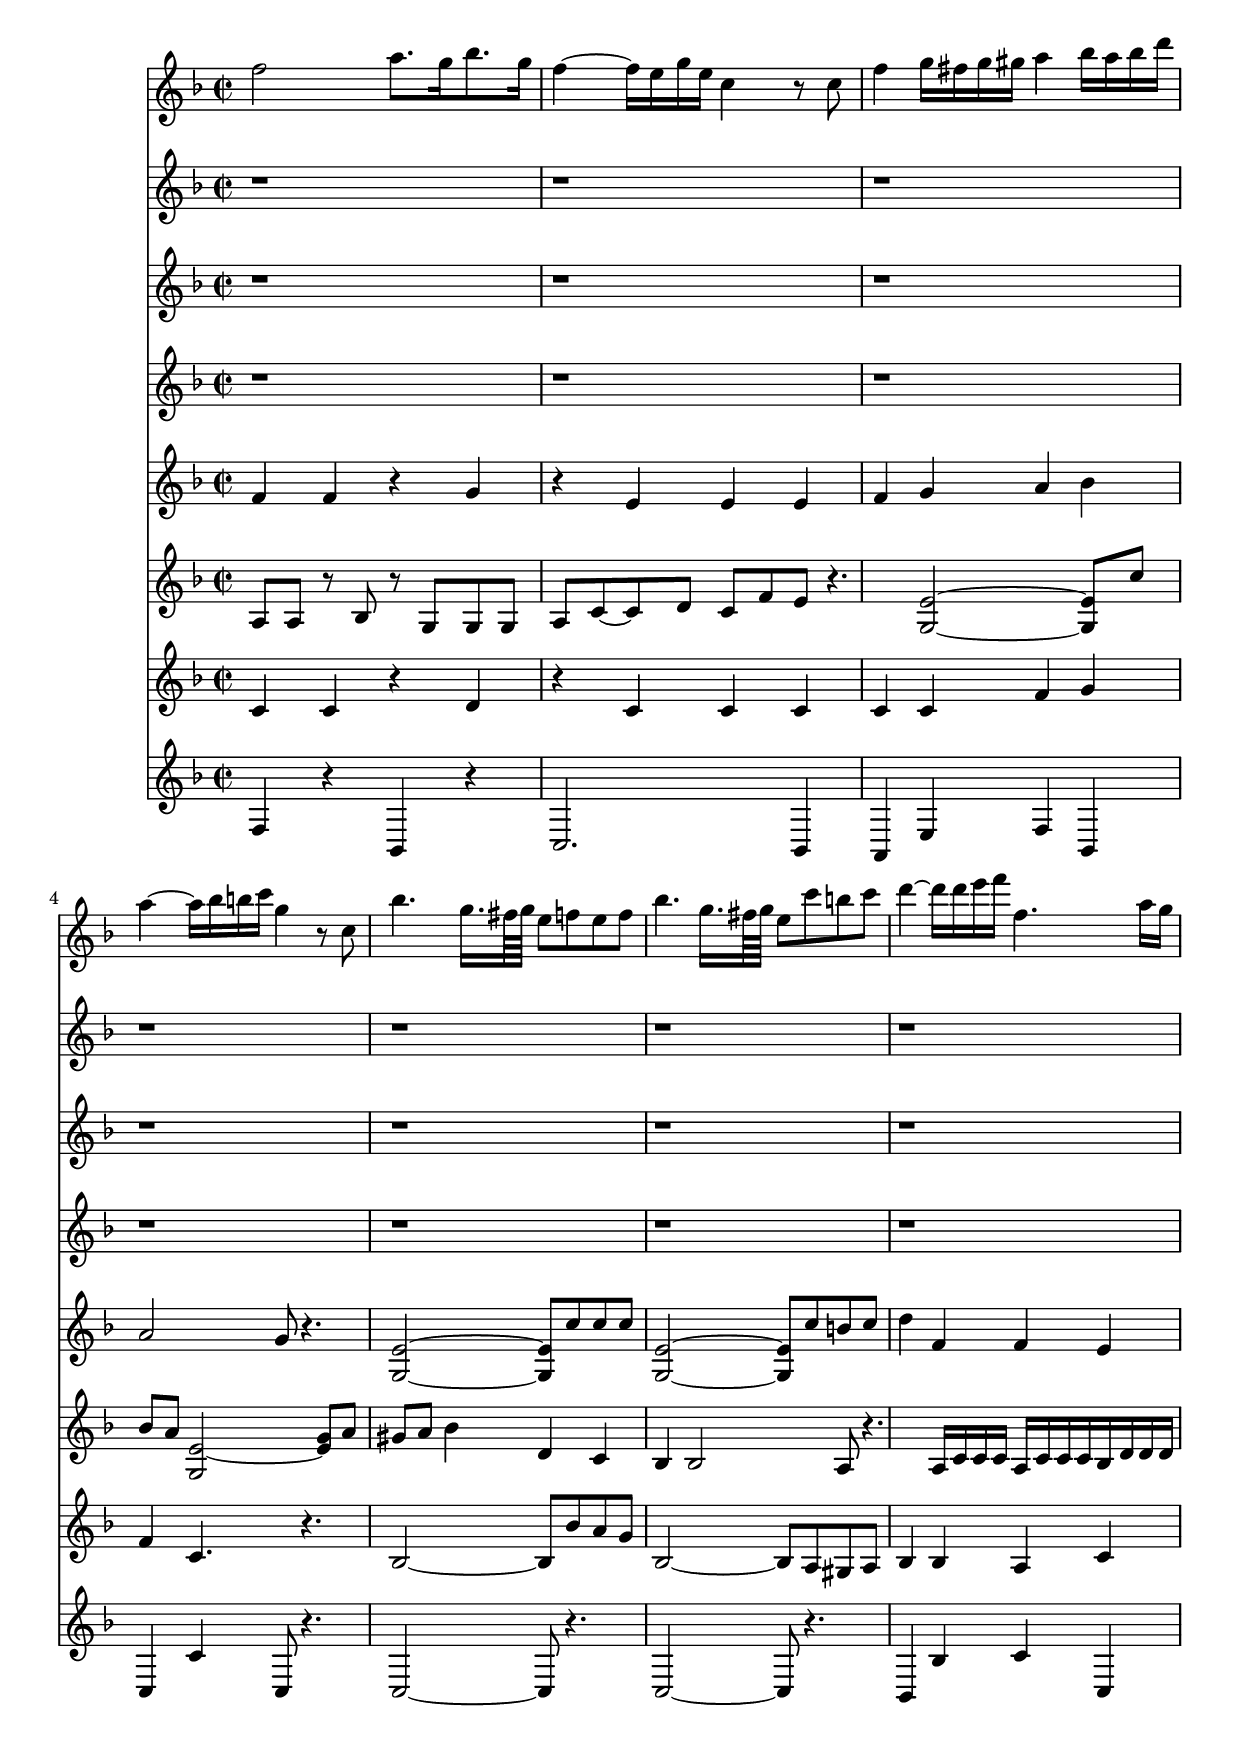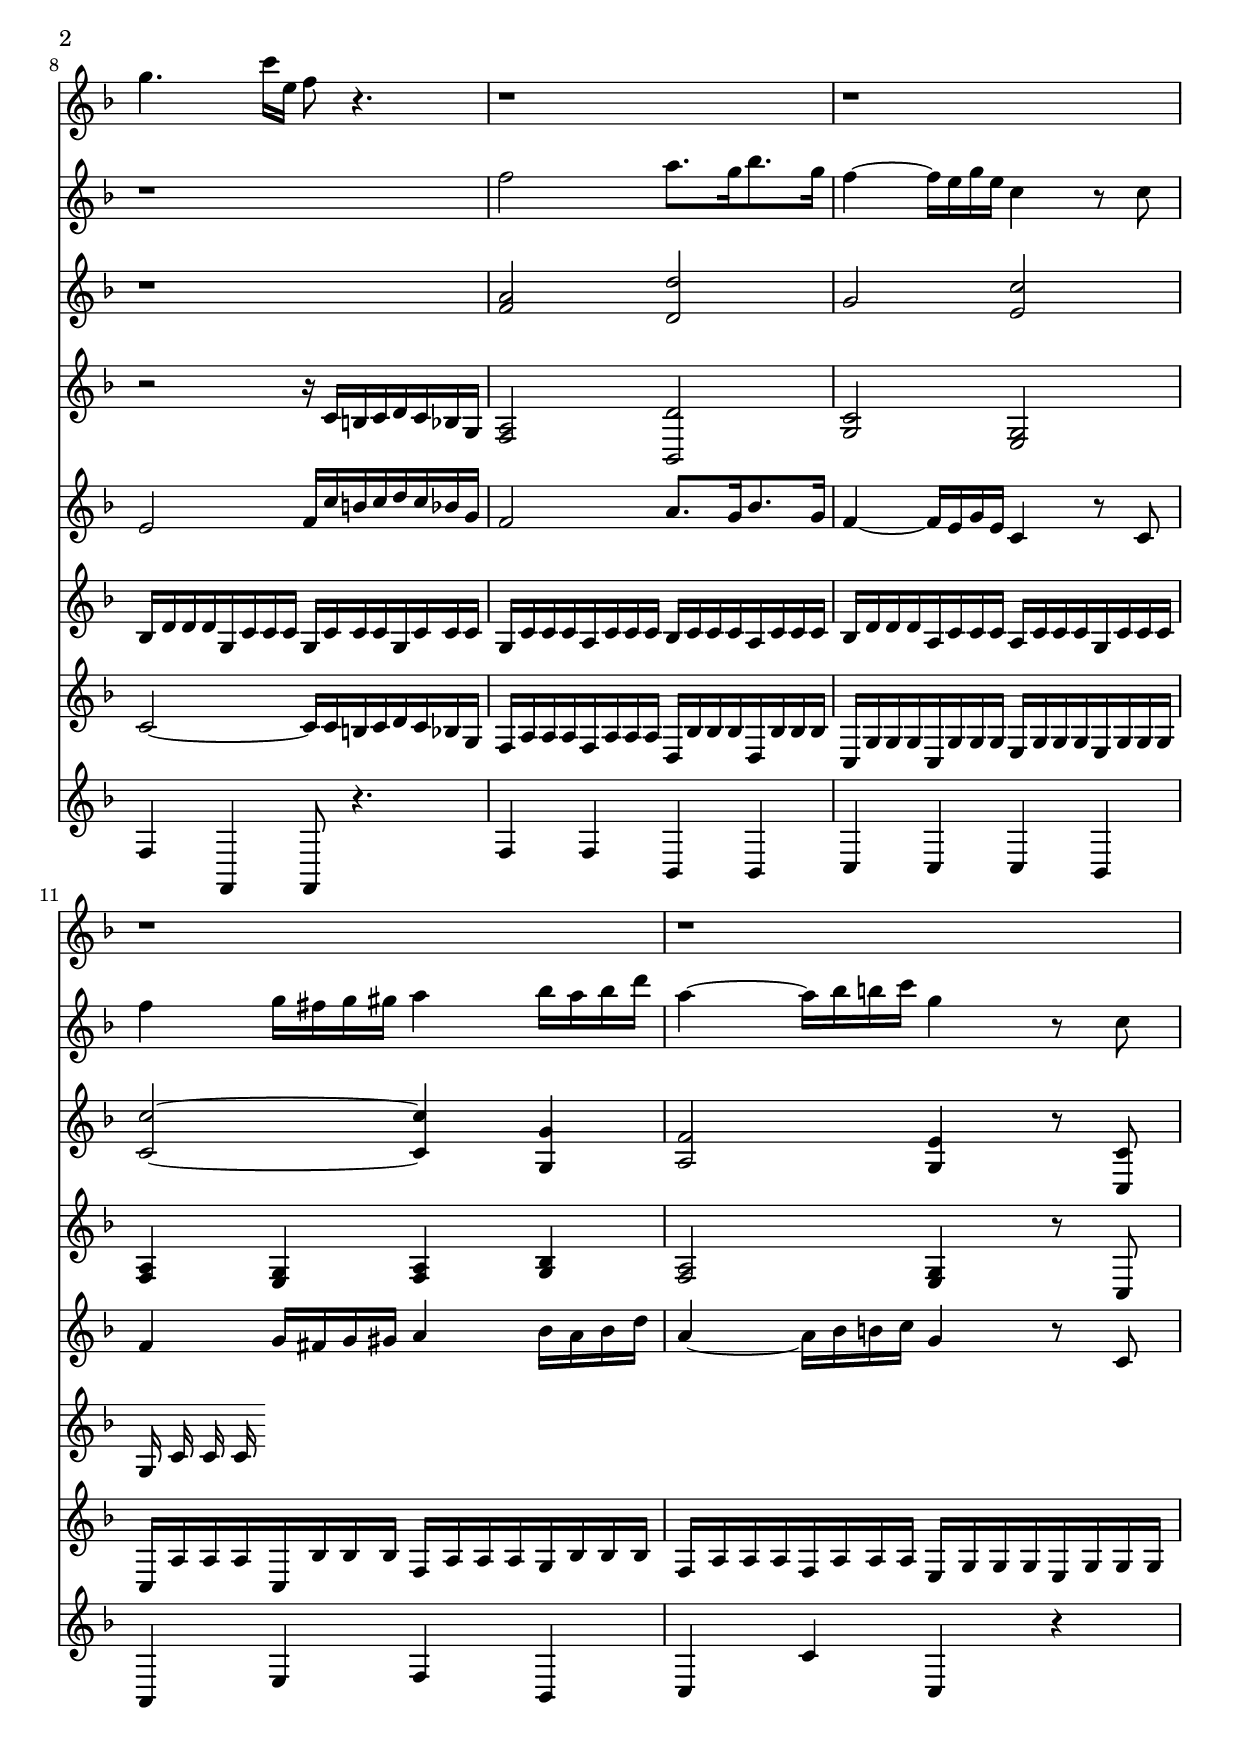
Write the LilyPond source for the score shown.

%  Beethoven's Romanza for Violin Op. 50 in F major

<<

% Violin Solo
\new Staff \relative c'' {
        \key f \major
        \time 2/2
	f2 a8. g16 bes8. g16 
	
	f4 ~ f16 e g e c4 r8 c
	
	f4 g16 fis g gis a4 bes16 a bes d 
	
	a4 ~ a16 bes b c g4 r8 c,8
	
	bes'4. g16. fis64 g e8 f e f
	
	bes4. g16. fis64 g e8 c' b c
	
	d4 ~ d16 d e f f,4. a16 g
	
	g4. c16 e, f8 r4.
	
	r1
	
	r
	
	r
	
	r
}

% Flute
\new Staff \relative c'' {
        \key f \major
        \time 2/2
	r1
	
	r
	
	r
	
	r
	
	r
	
	r
	
	r
	
	r
	
	f2 a8. g16 bes8. g16
	
	f4 ~ f16 e g e c4 r8 c
	
	f4 g16 fis g gis a4 bes16 a bes d
	
	a4 ~ a16 bes b c g4 r8 c,
}


% oboe
\new Staff \relative c'' {
        \key f \major
        \time 2/2
	r1
	
	r
	
	r
	
	r
	
	r
	
	r
	
	r
	
	r
	
	< a f >2 < d d, >
	
	g, < c e, >
	
	< c c, > ~ < c c, >4 < g g, >
	
	< f a, >2 < e g, >4 r8 < c c, >8
}

% Fagot
\new Staff \relative c' {
        \key f \major
        \time 2/2
	r1
	
	r
	
	r
	
	r
	
	r
	
	r
	
	r
	
	r2 r16 c b c d c bes g
	
	< a f >2 < d bes, >
	
	< c g > < g e >
	
	< a f >4 < g e > < a f > < bes g >
	
	< a f >2 < g e >4 r8 c,
}


% Violin I
\new Staff \relative c' {
        \key f \major
        \time 2/2
	f4 f r g
	
	r e e e
	
	f g a bes
	
	a2 g8 r4.
	
	< e g, >2 ~ < e g, >8 c'8 c c
	
	< e, g, >2 ~ < e g, >8 c'8 b c
	
	d4 f, f e
	
	e2 f16 c' b c d c bes g
	
	f2 a8. g16 bes8. g16
	
	f4 ~ f16 e g e c4 r8 c
	
	f4 g16 fis g gis a4 bes16 a bes d
	
	a4 ~ a16 bes b c g4 r8 c,
}

% Violin II
\new Staff \relative c' {
        \key f \major
        \time 2/2
	a a r bes
	
	r g g g
	
	a c ~ c d
	
	c f e8 r4.
	
	< e g, >2 ~ < e g, >8 c'8 bes a
	
	< e g, >2 ~ < e g >8 a gis a
	
	bes4 d, c bes
	
	bes2 a8 r4.
	
	a16 c c c a c c c bes d d d bes d d d
	
	g, c c c g c c c g c c c g c c c
	
	a c c c bes c c c a c c c bes d d d
	
	a c c c a c c c g c c c g c c c
	
}

% Viola
\new Staff \relative c' {
        \key f \major
        \time 2/2
	c4 c r d
	
	r c c c
	
	c c f g
	
	f c4. r4.
	
	bes2 ~ bes8 bes' a g
	
	bes,2 ~ bes8 a gis a
	
	bes4 bes a c
	
	c2 ~ c16 c b c d c bes g
	
	f16 a a a f a a a d, bes' bes bes d, bes' bes bes
	
	c, g' g g c, g' g g e g g g e g g g
	
	c, a' a a c, bes' bes bes f a a a g bes bes bes
	
	f a a a f a a a e g g g e g g g
	
}

% Cello or Bass
\new Staff \relative c {
        \key f \major
        \time 2/2
	f4 r bes, r
	
	c2. bes4
	
	a e' f bes,
	
	c c' c,8 r4.
	
	c2 ~ c8 r4.
	
	c2 ~ c8 r4.
	
	bes4 bes' c c,
	
	f f, f8 r4.
	
	f'4 f bes, bes
	
	c c c bes
	
	a e' f bes,
	
	c c' c, r
	
}


>>